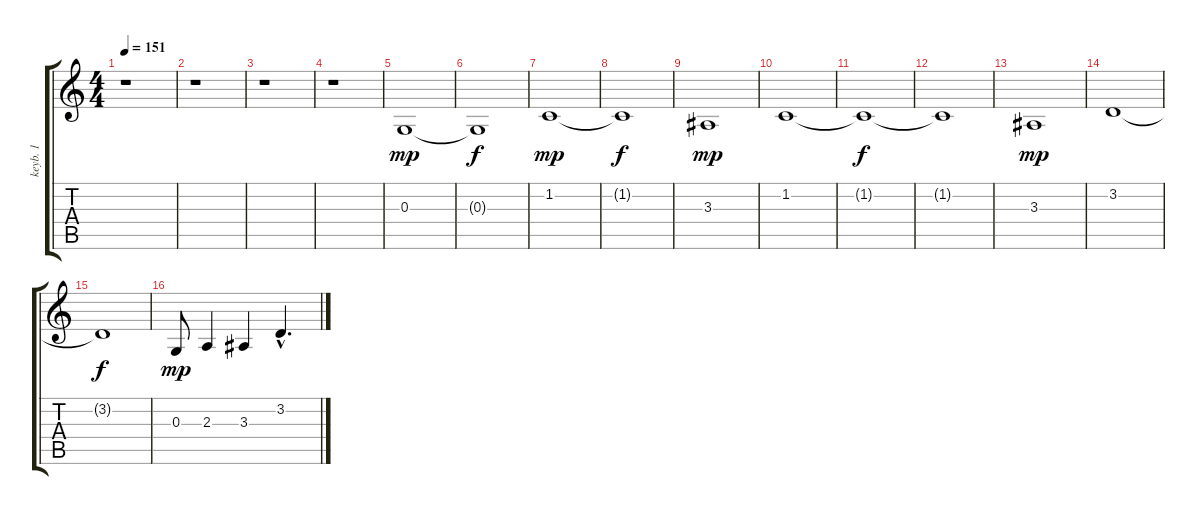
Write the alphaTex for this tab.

\track ("keyb. 1" "keyb. 1") {instrument stringensemble1}
\staff {score tabs}
\tuning (E4 B3 G3 D3 A2 E2) {hide}
\ts (4 4)
\tempo 151
\clef g2
\ks c
r.1{dy f} |
r.1 |
r.1 |
r.1 |
0.3.1{dy mp} |
0.3{t}.1{dy f} |
1.2.1{dy mp} |
1.2{t}.1{dy f} |
3.3.1{dy mp} |
1.2.1 |
1.2{t}.1{dy f} |
1.2{t}.1 |
3.3.1{dy mp} |
3.2.1 |
3.2{t}.1{dy f} |
0.3.8{dy mp} 2.3.4 3.3.4 3.2{hac}.4{d}
